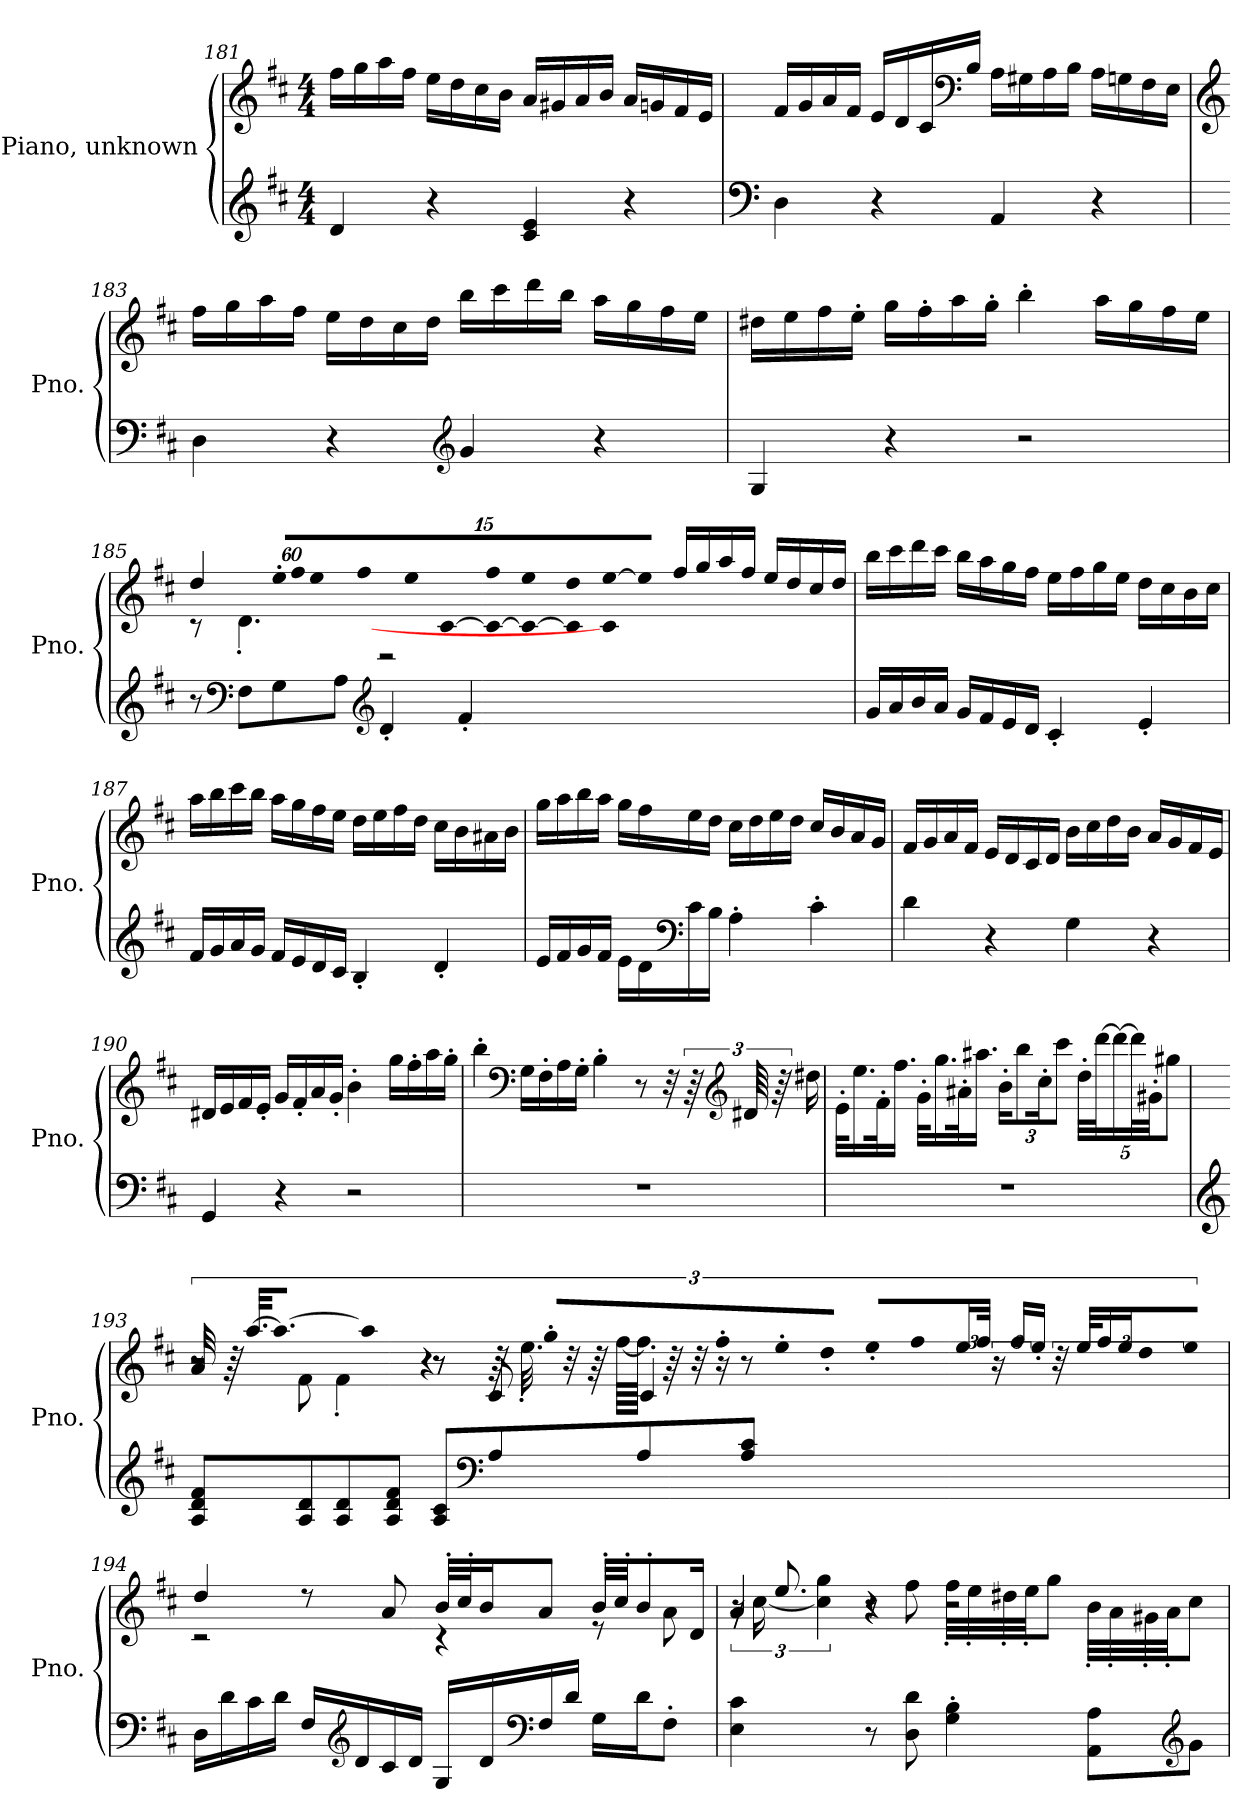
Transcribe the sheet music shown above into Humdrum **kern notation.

**kern	**kern
*part1	*part1
*staff2	*staff1
*I"Piano, unknown	*
*I'Pno.	*
!!LO:LB:g=z
*clefG2	*clefG2
*k[f#c#]	*k[f#c#]
*M4/4	*M4/4
=181	=181
4d/	16ff#\LL
.	16gg\
.	16aa\
.	16ff#\JJ
4r	16ee\LL
.	16dd\
.	16cc#\
.	16b\JJ
4c#/ 4e/	16a/LL
.	16g#X/
.	16a/
.	16b/JJ
4r	16a/LL
.	16gn/
.	16f#/
.	16e/JJ
=182	=182
*clefF4	*
4D\	16f#/LL
.	16g/
.	16a/
.	16f#/JJ
4r	16e/LL
.	16d/
.	16c#/
*	*clefF4
.	16B/JJ
4AA/	16A\LL
.	16G#X\
.	16A\
.	16B\JJ
4r	16A\LL
.	16Gn\
.	16F#\
.	16E\JJ
!!LO:LB:g=z
=183	=183
*	*clefG2
4D\	16ff#\LL
.	16gg\
.	16aa\
.	16ff#\JJ
4r	16ee\LL
.	16dd\
.	16cc#\
.	16dd\JJ
*clefG2	*
4g/	16bb\LL
.	16ccc#\
.	16ddd\
.	16bb\JJ
4r	16aa\LL
.	16gg\
.	16ff#\
.	16ee\JJ
=184	=184
4G/	16dd#X\LL
.	16ee\
.	16ff#\
.	16ee'\JJ
4r	16gg\LL
.	16ff#'\
.	16aa\
.	16gg'\JJ
2r	4bb'\
.	16aa\LL
.	16gg\
.	16ff#\
.	16ee\JJ
!!LO:LB:g=z
=185	=185
*	*^
8r	4dd/	8r
*clefF4	*	*
8F#\L	.	4.d'\
*	*Xbrackettup	*
!	!LO:N:vis=32	!
8G\	1920%53ee'/LLL	.
!	!LO:N:vis=32	!
.	1920%53ff#/	.
.	1920ryy	.
!	!LO:N:vis=32	!
.	1920%53ee/	.
!	!LO:N:vis=32	!
.	1920%53ff#/	.
!	!LO:N:vis=64	!
.	640%9ee/L	.
!	!LO:N:vis=64	!
8A\J	[640%9c#/J	.
!	!LO:N:vis=32	!
.	1920%53c#/_ 1920%53ff#/	.
!	!LO:N:vis=32	!
.	1920%53c#/_ 1920%53ee/	.
!	!LO:N:vis=32	!
.	1920%53c#/_ 1920%53dd/	.
.	1920ryy	.
!	!LO:N:vis=64	!
.	640%9c#/] [640%9ee/L	.
!	!LO:N:vis=64	!
.	640%9ee/JJJJ]	.
*clefG2	*	*
4d'/	.	2r
.	16ff#/LL	.
.	16gg/	.
.	16aa/	.
.	16ff#/JJ	.
4f#'/	.	.
.	16ee/LL	.
.	16dd/	.
.	16cc#/	.
.	16dd/JJ	.
1920ryy	.	1920ryy
*	*v	*v
=186	=186
16g/LL	16bb\LL
16a/	16ccc#\
16b/	16ddd\
16a/JJ	16ccc#\JJ
16g/LL	16bb\LL
16f#/	16aa\
16e/	16gg\
16d/JJ	16ff#\JJ
4c#'/	16ee\LL
.	16ff#\
.	16gg\
.	16ee\JJ
4e'/	16dd\LL
.	16cc#\
.	16b\
.	16cc#\JJ
!!LO:LB:g=z
=187	=187
16f#/LL	16aa\LL
16g/	16bb\
16a/	16ccc#\
16g/JJ	16bb\JJ
16f#/LL	16aa\LL
16e/	16gg\
16d/	16ff#\
16c#/JJ	16ee\JJ
4B'/	16dd\LL
.	16ee\
.	16ff#\
.	16dd\JJ
4d'/	16cc#\LL
.	16b\
.	16a#X\
.	16b\JJ
=188	=188
16e/LL	16gg\LL
16f#/	16aa\
16g/	16bb\
16f#/JJ	16aa\JJ
16e\LL	16gg\LL
16d\	16ff#\
*clefF4	*
16c#\	16ee\
16B\JJ	16dd\JJ
4A'\	16cc#\LL
.	16dd\
.	16ee\
.	16dd\JJ
4c#'\	16cc#/LL
.	16b/
.	16a/
.	16g/JJ
!!LO:LB:g=z
=189	=189
4d\	16f#/LL
.	16g/
.	16a/
.	16f#/JJ
4r	16e/LL
.	16d/
.	16c#/
.	16d/JJ
4G\	16b\LL
.	16cc#\
.	16dd\
.	16b\JJ
4r	16a/LL
.	16g/
.	16f#/
.	16e/JJ
=190	=190
4GG/	16d#X/LL
.	16e/
.	16f#/
.	16e'/JJ
4r	16g/LL
.	16f#'/
.	16a/
.	16g'/JJ
2r	4b'\
.	16gg\LL
.	16ff#'\
.	16aa\
.	16gg'\JJ
!!LO:PB:g=z
=191	=191
1r	4bb'\
*	*clefF4
.	16G\LL
.	16F#'\
.	16A\
.	16G'\JJ
.	4B'\
.	8r
.	32r
*	*brackettup
.	96r
*	*clefG2
.	96d#X/
.	96r
.	16dd#X\
=192	=192
1r	32e'\KLL
.	16.ee\
.	32f#'\K
.	16.ff#\JJ
.	32g'\KLL
.	16.gg\
.	32a#X'\K
.	16.aa#X\JJ
*	*Xbrackettup
.	24b'\KL
.	12bb\
.	24cc#'\K
.	12ccc#\J
.	40dd'\LLL
.	[40ddd\J
.	20ddd\_
.	40ddd\L]
.	40g#X'\JJ
.	10gg#X\J
!!LO:LB:g=z
=193	=193
*clefG2	*
*	*brackettup
*	*^
*	*	*^
8A/ 8d/ 8f#/L	48a/	8r	2r
.	96r	.	.
.	[48.aa/KKL	.	.
.	8.aa/J_	.	.
8A/ 8d/	.	8f#\	.
8A/ 8d/	16aa/]	4f#'\	.
.	16r	.	.
8A/ 8d/ 8f#/J	32gg'/LLL	.	.
.	32ff#'/	.	.
.	32ee'/	.	.
.	32dd'/JJJ	.	.
8A/ 8c#/L	32ee'/LLL	8r	8r
.	32ff#/J	.	.
*	*Xbrackettup	*	*
.	24ee/	.	.
.	48ff#/JJk	.	.
*clefF4	*	*	*
*	*brackettup	*	*
8A/	24r	64r	8c#/
.	.	32.ee'\	.
.	24ff#/LL	.	.
.	.	32r	.
.	24ee'/JJ	.	.
.	.	64r	.
.	.	[64ff#\LLLL	.
8A/	48r	64ff#\JJJJ]	4c#'/
.	.	64r	.
.	48ee/KLL	.	.
.	.	32r	.
.	24ff#/	.	.
.	.	16r	.
.	24ee/	.	.
8A/ 8c#/J	16dd/	8r	.
.	16ee/JJ	.	.
*	*	*v	*v
!!LO:LB:g=z
=194	=194	=194
16D\LL	4dd/	2r
16d\	.	.
16c#\	.	.
16d\JJ	.	.
16F#/LL	8r	.
*clefG2	*	*
16d/	.	.
16c#/	8a/	.
16d/JJ	.	.
16G/LL	32b'/LLL	4r
.	32cc#'/J	.
16d/	16b/J	.
*clefF4	*	*
16F#/	8a/J	.
16d/JJ	.	.
16G\LL	32b'/LLL	8r
.	32cc#'/JJ	.
16d\J	8b'/	.
8F#'\J	.	8a\
.	16d/Jk	.
=195	=195	=195
*	*	*^
4E\ 4c#\	16r	24r	4a/
.	.	[24cc#\	.
.	8.ee/	.	.
.	.	6cc#\] 6gg\	.
8r	4r	8r	4r
8D\ 8d\	.	8ff#\	.
4G\' 4B\'	2r	32ff#'\LLL	2r
.	.	32ee'\	.
.	.	32dd#X'\	.
.	.	32ee'\JJ	.
.	.	8gg\J	.
8AA\ 8A\L	.	32b'\LLL	.
.	.	32a'\	.
.	.	32g#X'\	.
.	.	32a'\JJ	.
*clefG2	*	*	*
8g\J	.	8cc#\J	.
*	*v	*v	*v
=	=
*-	*-
